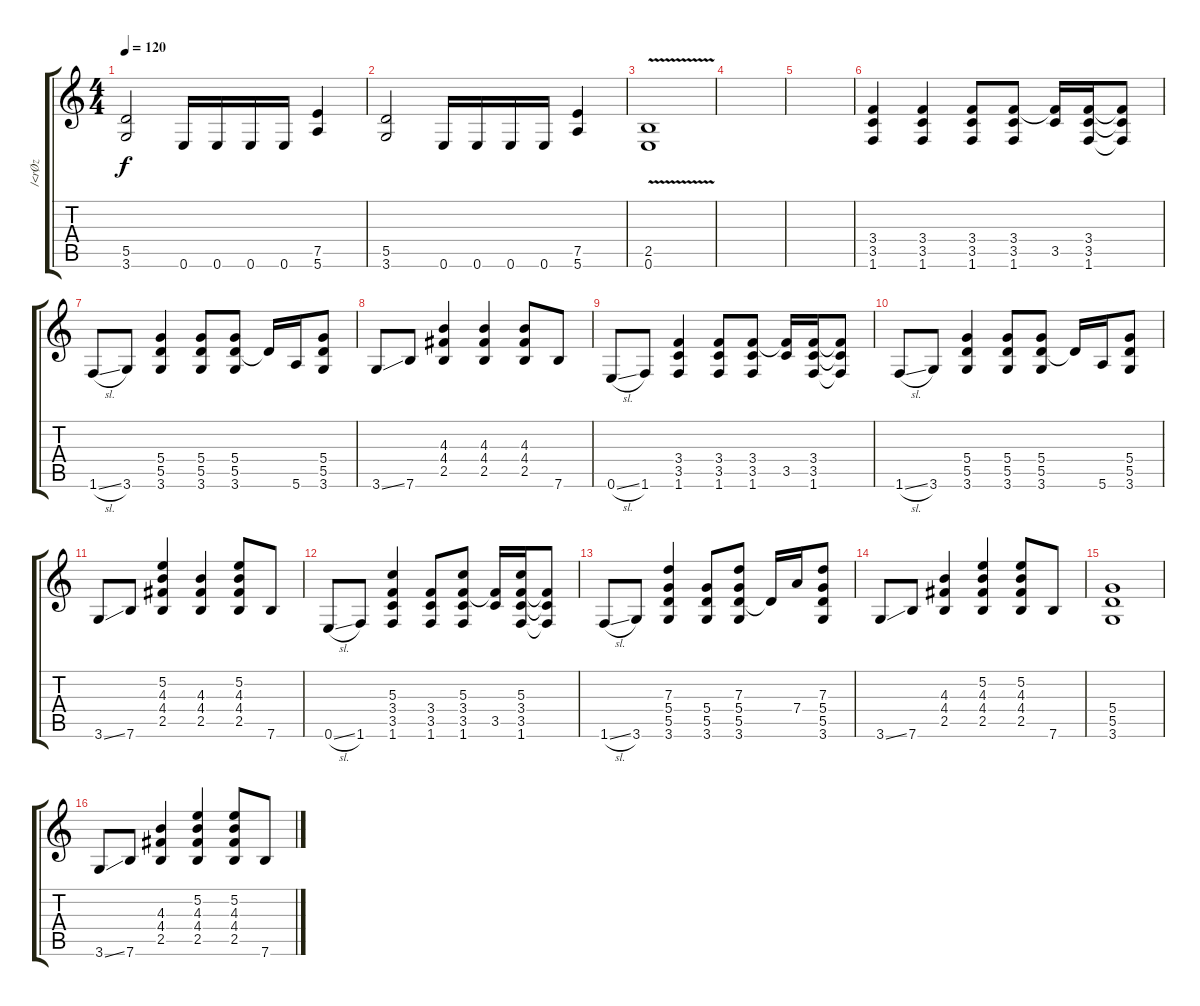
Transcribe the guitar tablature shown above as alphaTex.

\track ("/<rØz" "/<rØz") {instrument distortionguitar}
\staff {score tabs}
\tuning (E4 B3 G3 D3 A2 E2) {hide}
\ts (4 4)
\tempo 120
\clef g2
\ks c
(5.5 3.6).2{dy f} 0.6.16 0.6.16 0.6.16 0.6.16 (7.5 5.6).4 |
(5.5 3.6).2 0.6.16 0.6.16 0.6.16 0.6.16 (7.5 5.6).4 |
(2.5{v} 0.6).1 |
|
|
(3.4 3.5 1.6).4 (3.4 3.5 1.6).4 (3.4 3.5 1.6).8 (3.4 3.5 1.6).8 (3.4{t} 3.5).16 (3.4 3.5 1.6).16 (3.4{t} 3.5{t} 1.6{t}).8 |
1.6{sl}.8 3.6.8 (5.4 5.5 3.6).4 (5.4 5.5 3.6).8 (5.4 5.5 3.6).8 5.5{t}.16 5.6.16 (5.4 5.5 3.6).8 |
3.6{ss}.8 7.6.8 (4.3 4.4 2.5).4 (4.3 4.4 2.5).4 (4.3 4.4 2.5).8 7.6.8 |
0.6{sl}.8 1.6.8 (3.4 3.5 1.6).4 (3.4 3.5 1.6).8 (3.4 3.5 1.6).8 (3.4{t} 3.5).16 (3.4 3.5 1.6).16 (3.4{t} 3.5{t} 1.6{t}).8 |
1.6{sl}.8 3.6.8 (5.4 5.5 3.6).4 (5.4 5.5 3.6).8 (5.4 5.5 3.6).8 5.5{t}.16 5.6.16 (5.4 5.5 3.6).8 |
3.6{ss}.8 7.6.8 (5.2 4.3 4.4 2.5).4 (4.3 4.4 2.5).4 (5.2 4.3 4.4 2.5).8 7.6.8 |
0.6{sl}.8 1.6.8 (5.3 3.4 3.5 1.6).4 (3.4 3.5 1.6).8 (5.3 3.4 3.5 1.6).8 (3.4{t} 3.5).16 (5.3 3.4 3.5 1.6).16 (3.4{t} 3.5{t} 1.6{t}).8 |
1.6{sl}.8 3.6.8 (7.3 5.4 5.5 3.6).4 (5.4 5.5 3.6).8 (7.3 5.4 5.5 3.6).8 5.5{t}.16 7.4.16 (7.3 5.4 5.5 3.6).8 |
3.6{ss}.8 7.6.8 (4.3 4.4 2.5).4 (5.2 4.3 4.4 2.5).4 (5.2 4.3 4.4 2.5).8 7.6.8 |
(5.4 5.5 3.6).1{instrument distortionguitar} |
3.6{ss}.8 7.6.8 (4.3 4.4 2.5).4 (5.2 4.3 4.4 2.5).4 (5.2 4.3 4.4 2.5).8 7.6.8
